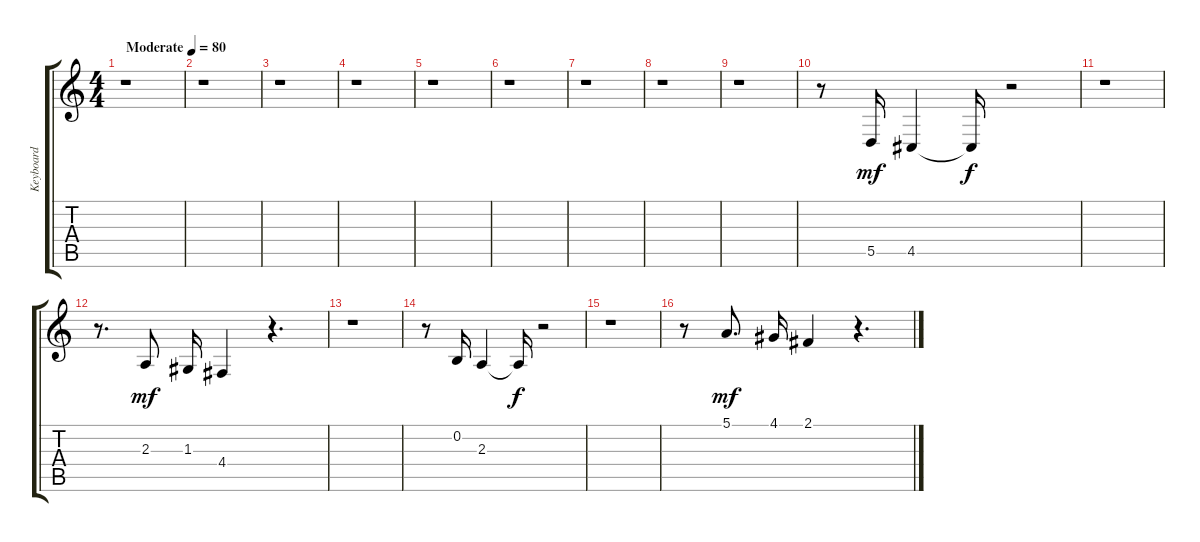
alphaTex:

\track ("Keyboard" "Keyboard") {instrument synthvoice}
\staff {score tabs}
\tuning (E4 B3 G3 D3 A2 E2) {hide}
\ts (4 4)
\tempo (80 "Moderate")
\clef g2
\ks c
r.1{dy mf instrument synthvoice} |
r.1 |
r.1 |
r.1 |
r.1 |
r.1 |
r.1 |
r.1 |
r.1 |
r.8 5.5.16 4.5.4 4.5{t}.16{dy f} r.2 |
r.1 |
r.8{d} 2.3.8{dy mf} 1.3.16 4.4.4 r.4{d} |
r.1 |
r.8 0.2.16 2.3.4 2.3{t}.16{dy f} r.2 |
r.1 |
r.8 5.1.8{d dy mf} 4.1.16 2.1.4 r.4{d}
